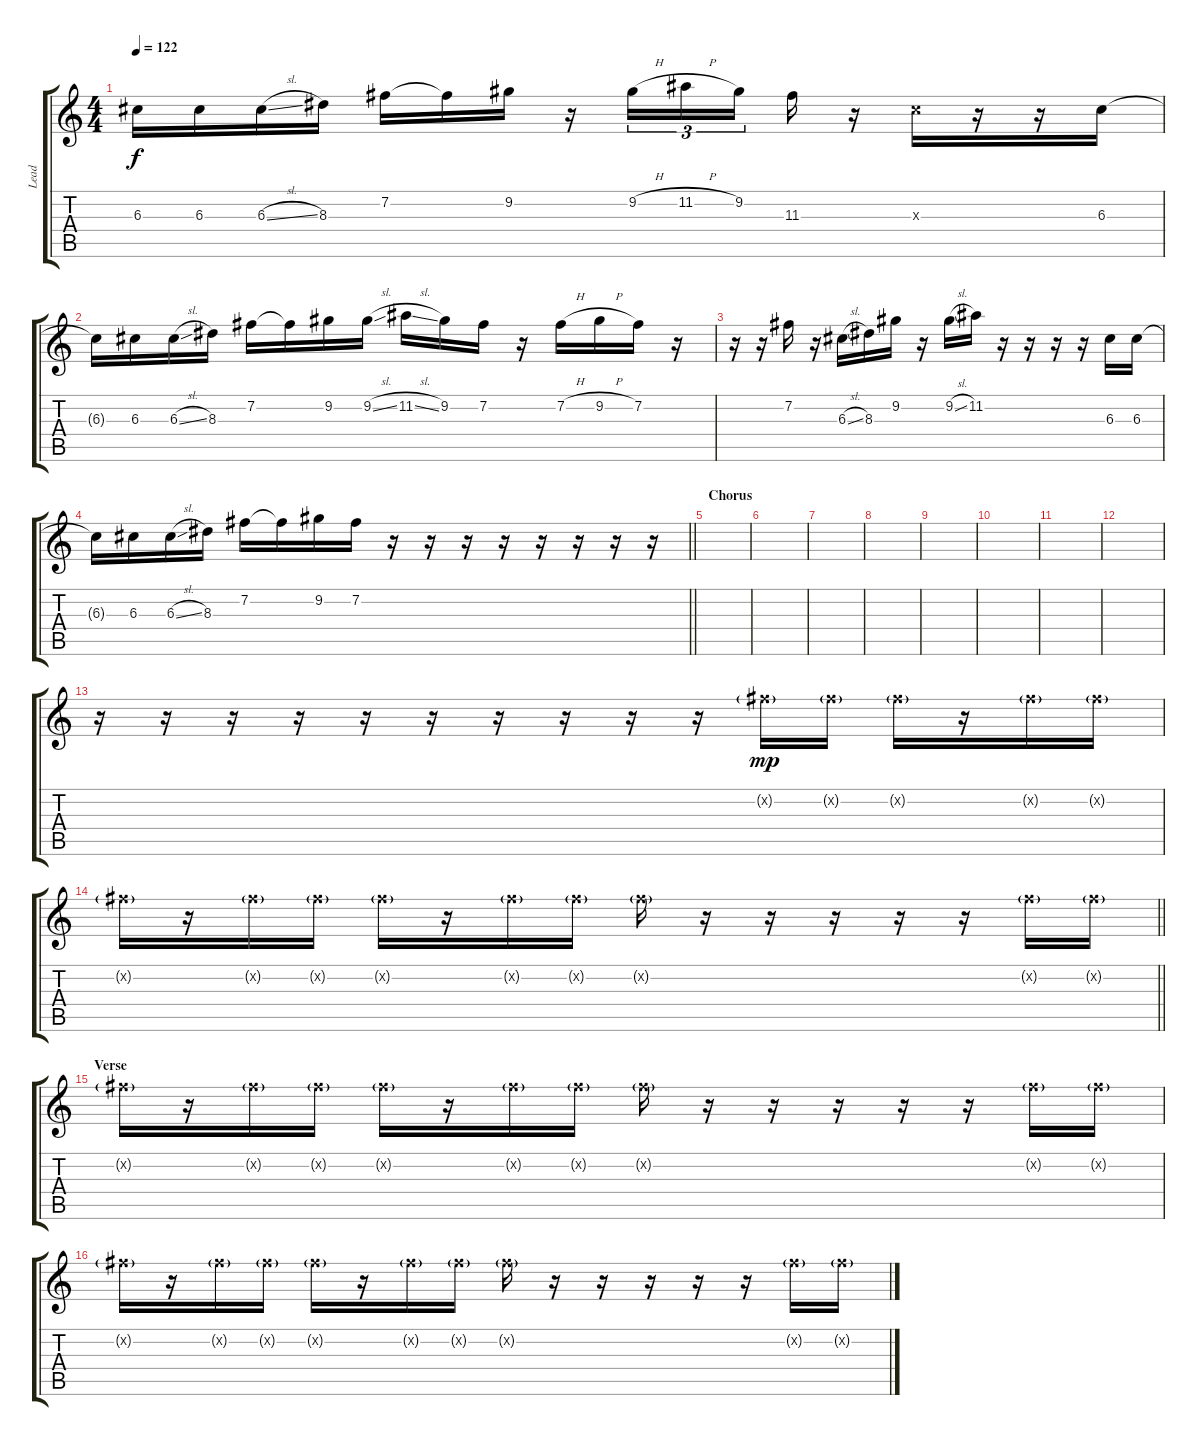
\track ("Lead" "Lead") {instrument electricguitarclean}
\staff {score tabs}
\tuning (E4 B3 G3 D3 A2 E2) {hide}
\ts (4 4)
\tempo 122
\clef g2
\ks c
6.3{t}.16{dy f} 6.3.16 6.3{sl}.16 8.3.16 7.2.16 7.2{t}.16 9.2.16 r.16 9.2{h}.16{tu (3 2)} 11.2{h}.16{tu (3 2)} 9.2.16{tu (3 2) beam splitsecondary} 11.3.16 r.16 6.3{x}.16 r.16 r.16 6.3.16 |
6.3{t}.16 6.3.16 6.3{sl}.16 8.3.16 7.2.16 7.2{t}.16 9.2.16 9.2{sl}.16 11.2{sl}.16 9.2.16 7.2.16 r.16 7.2{h}.16 9.2{h}.16 7.2.16 r.16 |
r.16 r.16 7.2.16 r.16 6.3{sl}.16 8.3.16 9.2.16 r.16 9.2{sl}.16 11.2.16 r.16 r.16 r.16 r.16 6.3.16 6.3.16 |
\barLineRight lightlight
6.3{t}.16 6.3.16 6.3{sl}.16 8.3.16 7.2.16 7.2{t}.16 9.2.16 7.2.16 r.16 r.16 r.16 r.16 r.16 r.16 r.16 r.16 |
\section ("" "Chorus")
|
|
|
|
|
|
|
|
r.16 r.16 r.16 r.16 r.16 r.16 r.16 r.16 r.16 r.16 7.2{g x}.16{dy mp} 7.2{g x}.16 7.2{g x}.16 r.16 7.2{g x}.16 7.2{g x}.16 |
\barLineRight lightlight
7.2{g x}.16 r.16 7.2{g x}.16 7.2{g x}.16 7.2{g x}.16 r.16 7.2{g x}.16 7.2{g x}.16 7.2{g x}.16 r.16 r.16 r.16 r.16 r.16 7.2{g x}.16 7.2{g x}.16 |
\section ("" "Verse")
7.2{g x}.16 r.16 7.2{g x}.16 7.2{g x}.16 7.2{g x}.16 r.16 7.2{g x}.16 7.2{g x}.16 7.2{g x}.16 r.16 r.16 r.16 r.16 r.16 7.2{g x}.16 7.2{g x}.16 |
7.2{g x}.16 r.16 7.2{g x}.16 7.2{g x}.16 7.2{g x}.16 r.16 7.2{g x}.16 7.2{g x}.16 7.2{g x}.16 r.16 r.16 r.16 r.16 r.16 7.2{g x}.16 7.2{g x}.16
